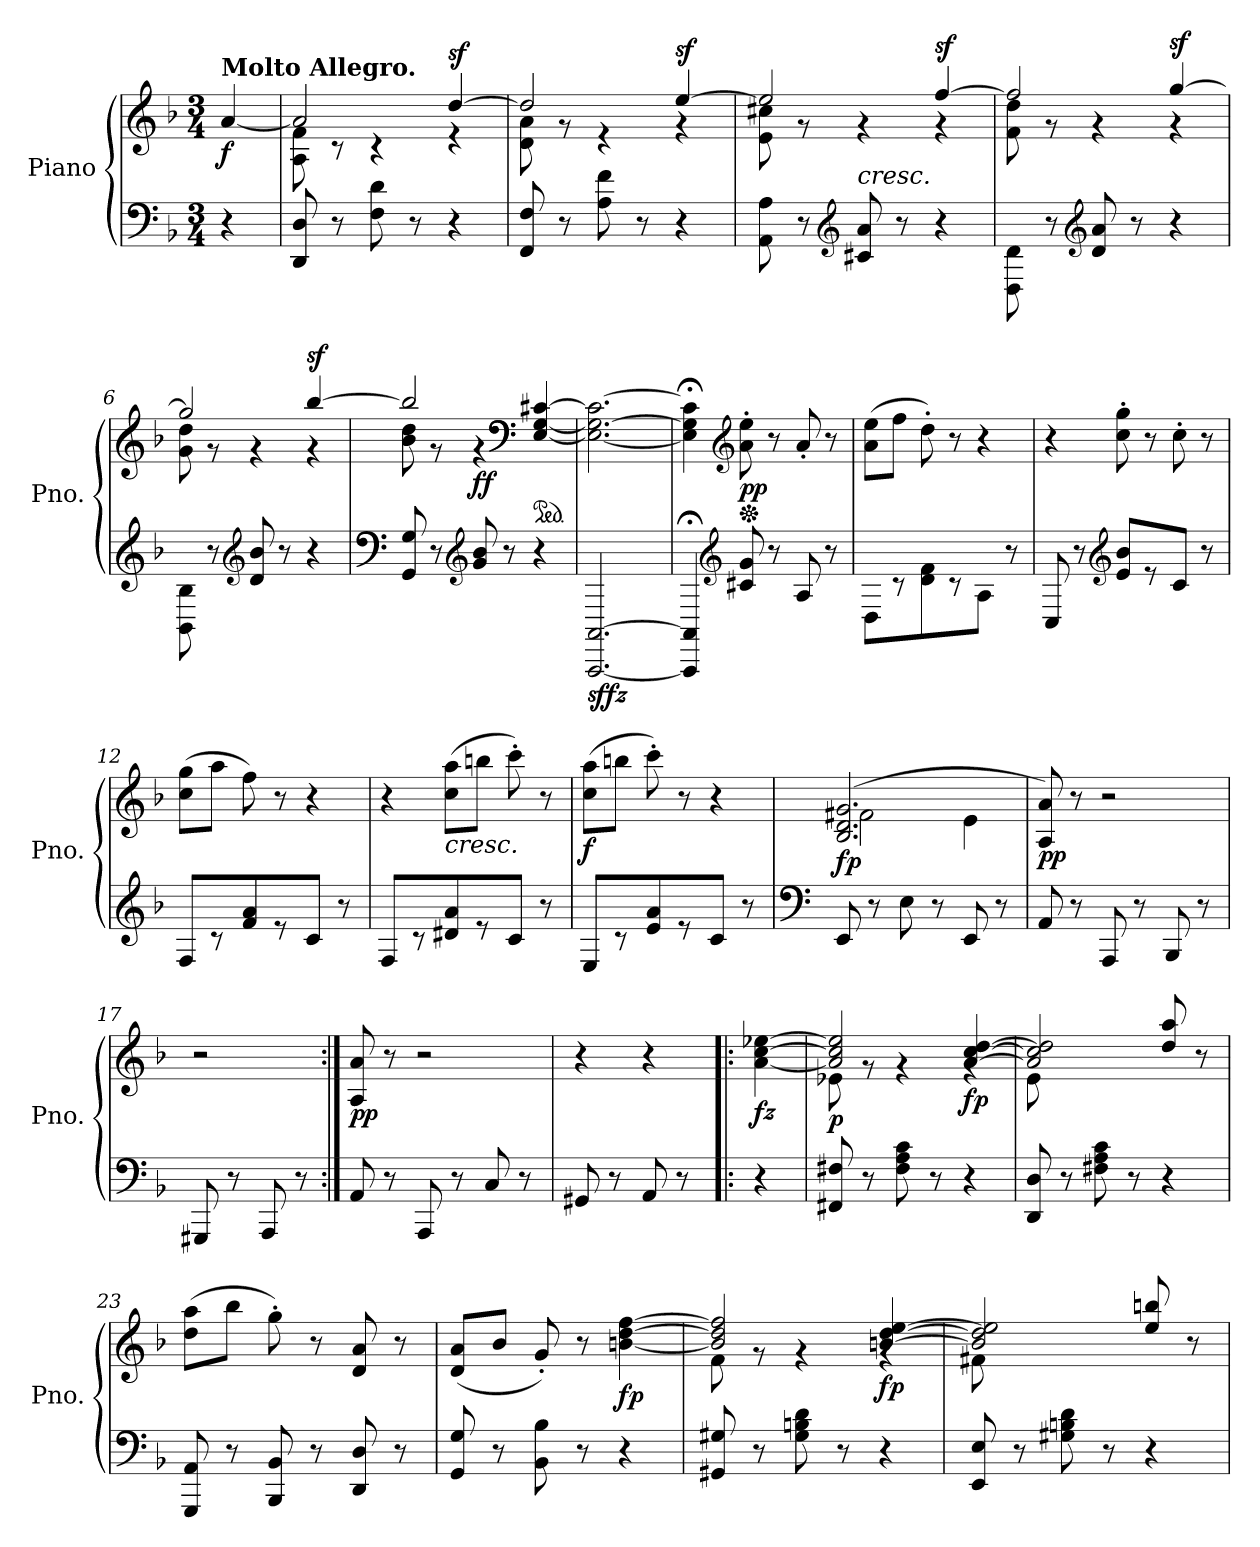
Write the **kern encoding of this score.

**kern	**kern	**dynam
*part1	*part1	*part1
*staff2	*staff1	*staff1/2
*I"Piano	*	*
*I'Pno.	*	*
*clefF4	*clefG2	*
*k[b-]	*k[b-]	*
*M3/4	*M3/4	*
*MM288	*MM288	*
=1	=1	=1
!	!LO:TX:a:B:t=Molto Allegro.	!
!	!	!LO:DY:b
4r	[4a/	f
=2	=2	=2
*	*^	*
8DD/ 8D/	2a/]	8A\ 8f\	.
8r	.	8r	.
8F\ 8d\	.	4r	.
8r	.	.	.
!	!	!	!LO:DY:a
4r	[4dd/	4r	sf
=3	=3	=3	=3
8FF/ 8F/	2dd/]	8d\ 8a\	.
8r	.	8r	.
8A\ 8f\	.	4r	.
8r	.	.	.
!	!	!	!LO:DY:a
4r	[4ee/	4r	sf
=4	=4	=4	=4
8AA\ 8A\	2ee/]	8e\ 8cc#X\	.
8r	.	8r	.
*clefG2	*	*	*
!LO:TX:a:i:t=cresc.	!	!	!
8c#X/ 8a/	.	4r	.
8r	.	.	.
!	!	!	!LO:DY:a
4r	[4ff/	4r	sf
=5	=5	=5	=5
8D\ 8d\	2ff/]	8f\ 8dd\	.
8r	.	8r	.
*clefG2	*	*	*
8d/ 8a/	.	4r	.
8r	.	.	.
!	!	!	!LO:DY:a
4r	[4gg/	4r	sf
=6	=6	=6	=6
8BB-\ 8B-\	2gg/]	8g\ 8dd\	.
8r	.	8r	.
*clefG2	*	*	*
8d/ 8b-/	.	4r	.
8r	.	.	.
!	!	!	!LO:DY:a
4r	[4bb-/	4r	sf
!!LO:LB:g=z	!!
=7	=7	=7	=7
*clefF4	*	*	*
8GG/ 8G/	2bb-/]	8b-\ 8dd\	.
8r	.	8r	.
*clefG2	*	*	*
!	!	!	!LO:DY:b
8g/ 8b-/	.	4r	ff
8r	.	.	.
*	*clefF4	*	*
*	*ped	*	*
4r	[4E/ [4G/ [4c#X/	4ryy	.
=8	=8	=8	=8
!	!	!	!LO:DY:b=2
*	*v	*v	*
[2.AAA/ [2.AA/	2.E\_ 2.G\_ 2.c#\_	sffz
=9	=9	=9
4AAA/];< 4AA/];<	4E\];< 4G\];< 4c#\];<	.
*clefG2	*clefG2	*
*	*Xped	*
!	!	!LO:DY:b
8c#X/ 8g/	8a\' 8ee\'	pp
8r	8r	.
8A/	8a'/	.
8r	8r	.
=10	=10	=10
8D\L	(>8a\ 8ee\L	.
8r	8ff\J	.
8d\ 8f\	8dd'\)	.
8r	8r	.
8A\J	4r	.
8r	.	.
=11	=11	=11
8C/	4r	.
8r	.	.
*clefG2	*	*
8e/ 8b-/L	8cc\' 8gg\'	.
8r	8r	.
8c/J	8cc'\	.
8r	8r	.
=12	=12	=12
8F/L	(>8cc\ 8gg\L	.
8r	8aa\J	.
8f/ 8a/	8ff\)	.
8r	8r	.
8c/J	4r	.
8r	.	.
!!LO:LB:g=z
=13	=13	=13
8F/L	4r	.
8r	.	.
!	!LO:TX:b:i:t=cresc.	!
8d#X/ 8a/	(>8cc\ 8aa\L	.
8r	8bbn\J	.
8c/J	8ccc'\)	.
8r	8r	.
=14	=14	=14
!	!	!LO:DY:b
8E/L	(>8cc\ 8aa\L	f
8r	8bbn\J	.
8e/ 8a/	8ccc'\)	.
8r	8r	.
8c/J	4r	.
8r	.	.
=15	=15	=15
*clefF4	*	*
*	*^	*
!	!	!	!LO:DY:b
8EE/	(>2.B-/ 2.d/ 2.g/	2f#X\	fp
8r	.	.	.
8E\	.	.	.
8r	.	.	.
8EE/	.	4e\	.
8r	.	.	.
*	*v	*v	*
=16	=16	=16
!	!	!LO:DY:b
8AA/	8A/ 8a/)	pp
8r	8r	.
8AAA/	2r	.
8r	.	.
8BBB-/	.	.
8r	.	.
=17	=17	=17
8GGG#X/	2r	.
8r	.	.
8AAA/	.	.
8r	.	.
=18:|!	=18:|!	=18:|!
!	!	!LO:DY:b
8AA/	8A/ 8a/	pp
8r	8r	.
8AAA/	2r	.
8r	.	.
8C/	.	.
8r	.	.
!!LO:LB:g=z
=19	=19	=19
8GG#X/	4r	.
8r	.	.
8AA/	4r	.
8r	.	.
=20!|:	=20!|:	=20!|:
!	!	!LO:DY:b
4r	[4a\ [4cc\ [4ee-X\	fz
=21	=21	=21
*	*^	*
!	!	!	!LO:DY:b
8FF#X/ 8F#X/	2a/] 2cc/] 2ee-/]	8e-X\	p
8r	.	8rg	.
8F#\ 8A\ 8c\	.	4rg	.
8r	.	.	.
!	!	!	!LO:DY:b
4r	[4a/ [4cc/ [4dd/	4rg	fp
=22	=22	=22	=22
8DD/ 8D/	2a/] 2cc/] 2dd/]	8e\	.
8r	.	2ryy	.
8F#X\ 8A\ 8c\	.	.	.
8r	.	.	.
4r	8dd/ 8aa/	.	.
.	8r	8ryy	.
*	*v	*v	*
=23	=23	=23
8GGG/ 8AA/	(>8dd\ 8aa\L	.
8r	8bb-\J	.
8BBB-/ 8BB-/	8gg'\)	.
8r	8r	.
8DD/ 8D/	8d/ 8a/	.
8r	8r	.
=24	=24	=24
8GG/ 8G/	(<8d/ 8a/L	.
8r	8b-/J	.
8BB-\ 8B-\	8g'/)	.
8r	8r	.
!	!	!LO:DY:b
4r	[4bn\ [4dd\ [4ff\	fp
=25	=25	=25
*	*^	*
8GG#X/ 8G#X/	2b/] 2dd/] 2ff/]	8f\	.
8r	.	8rg	.
8G#\ 8Bn\ 8d\	.	4rg	.
8r	.	.	.
!	!	!	!LO:DY:b
4r	[4bn/ [4dd/ [4ee/	4rg	fp
!!LO:LB:g=z	!!
=26	=26	=26	=26
8EE/ 8E/	2b/] 2dd/] 2ee/]	8f#X\	.
8r	.	2ryy	.
8G#X\ 8Bn\ 8d\	.	.	.
8r	.	.	.
4r	8ee/ 8bbn/	.	.
.	8r	8ryy	.
*	*v	*v	*
=	=	=
*-	*-	*-
